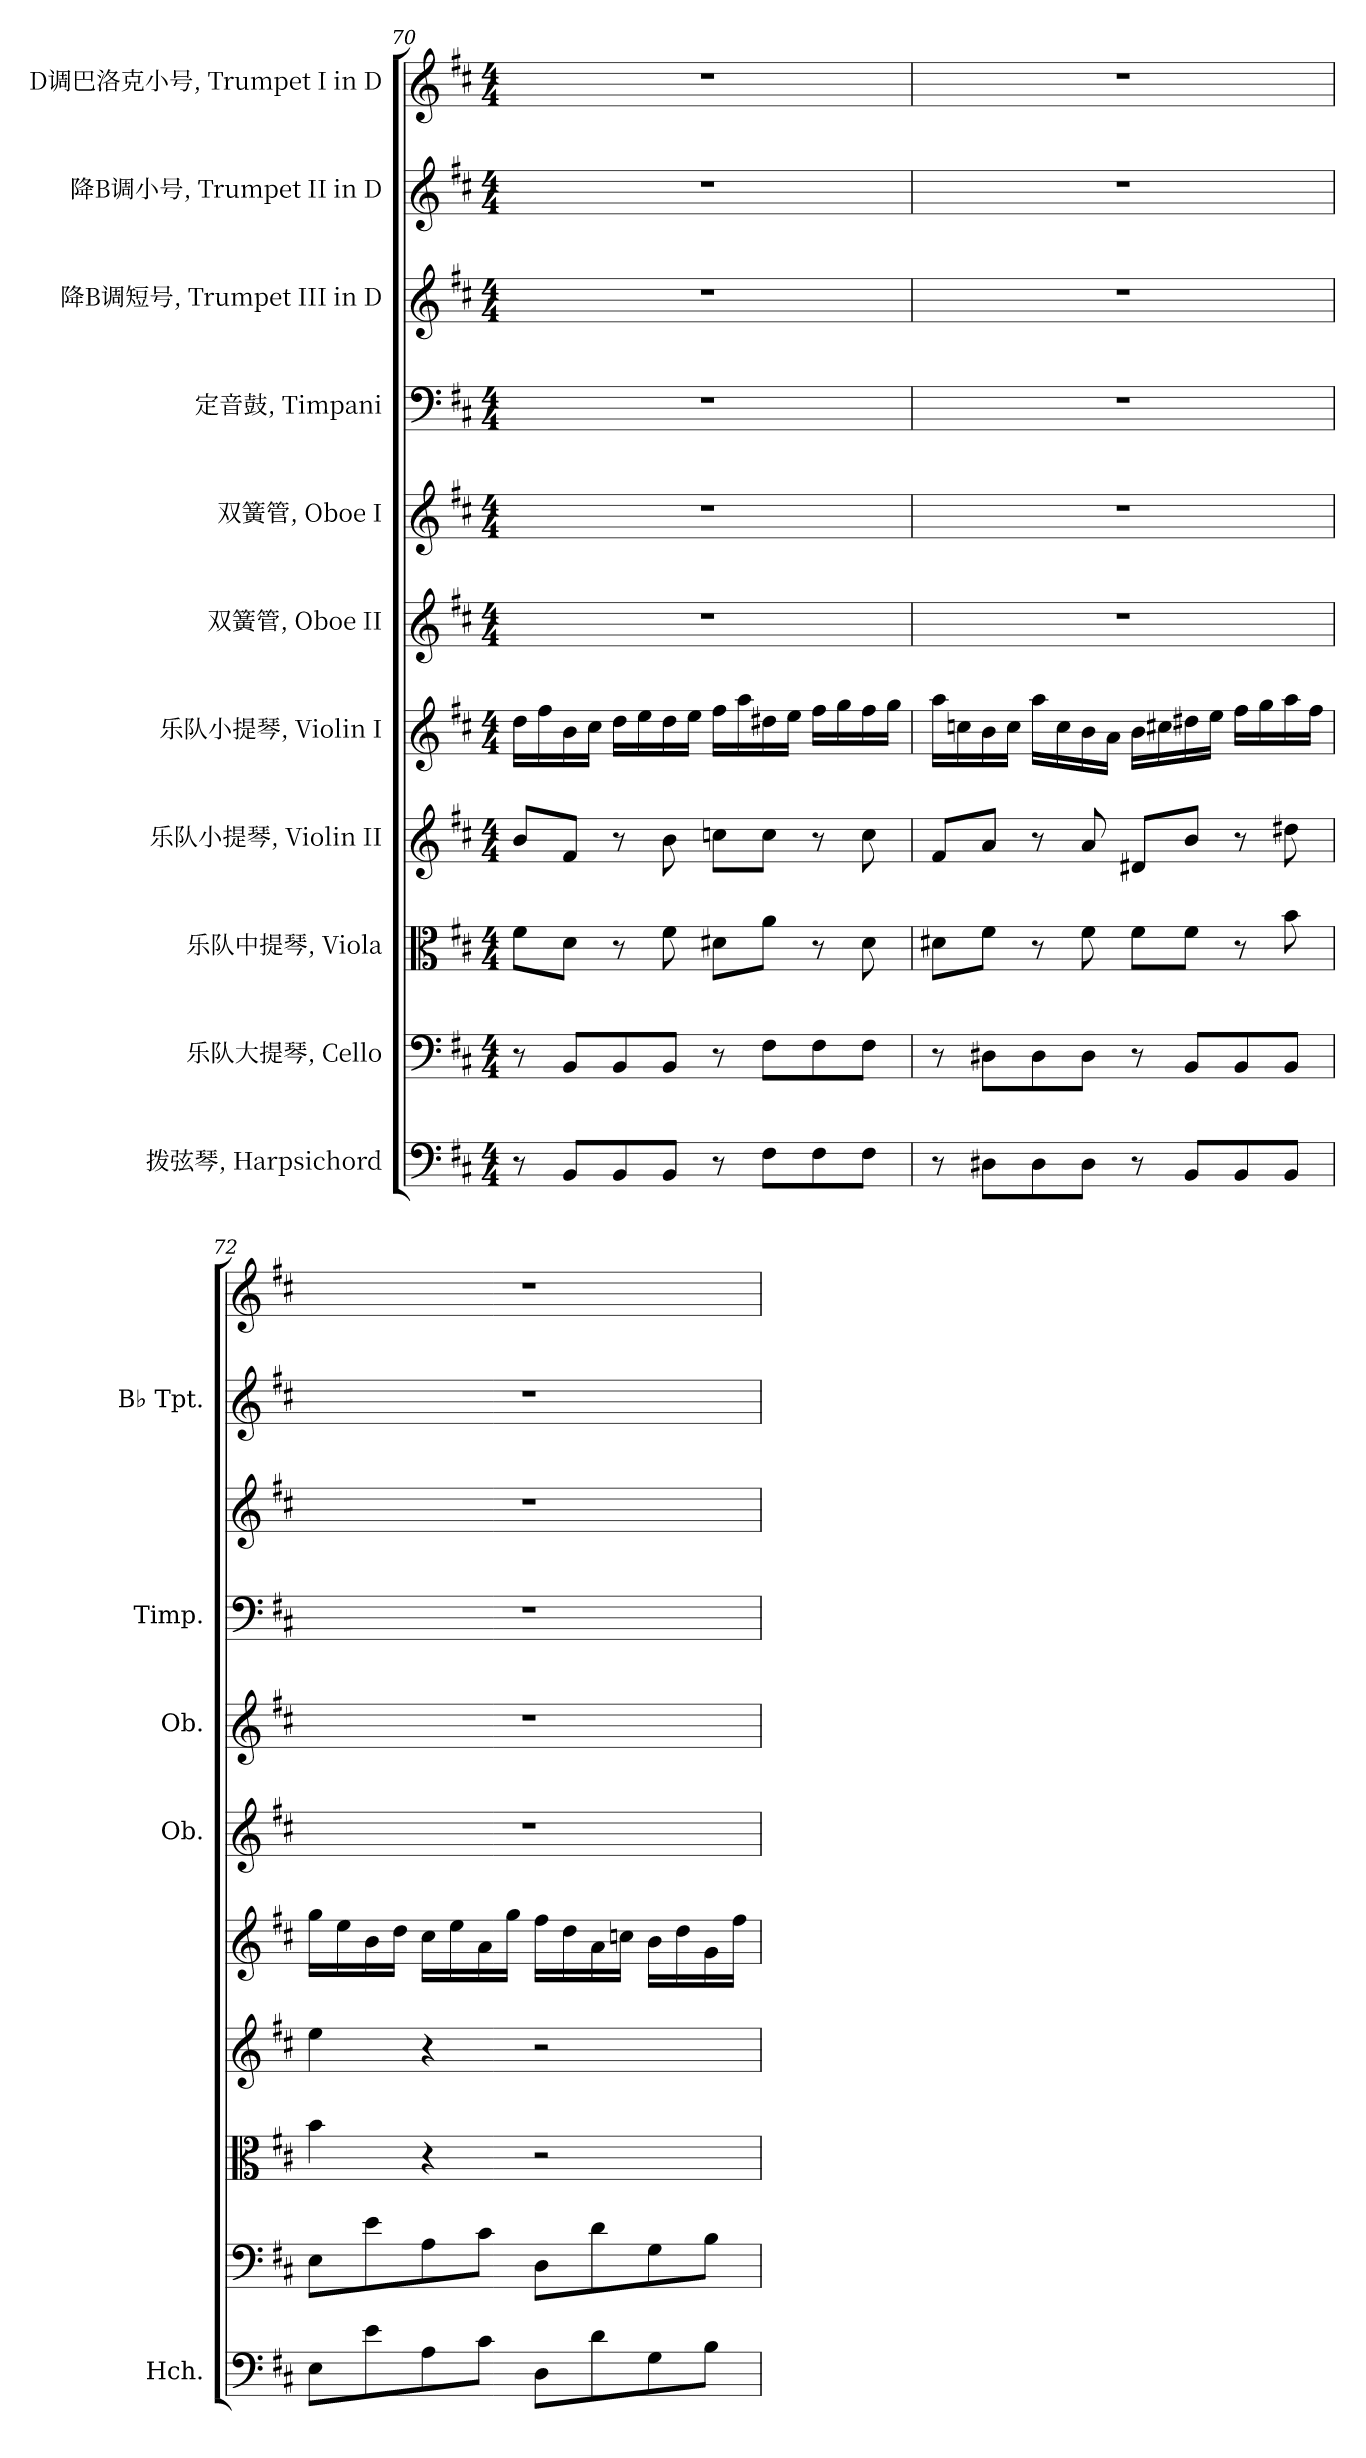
**kern	**kern	**kern	**kern	**kern	**kern	**kern	**kern	**kern	**kern	**kern
*part11	*part10	*part9	*part8	*part7	*part6	*part5	*part4	*part3	*part2	*part1
*staff11	*staff10	*staff9	*staff8	*staff7	*staff6	*staff5	*staff4	*staff3	*staff2	*staff1
*I"拨弦琴, Harpsichord	*I"乐队大提琴, Cello	*I"乐队中提琴, Viola	*I"乐队小提琴, Violin II	*I"乐队小提琴, Violin I	*I"双簧管, Oboe II	*I"双簧管, Oboe I	*I"定音鼓, Timpani	*I"降B调短号, Trumpet III in D	*I"降B调小号, Trumpet II in D	*I"D调巴洛克小号, Trumpet I in D
*I'Hch.	*	*	*	*	*I'Ob.	*I'Ob.	*I'Timp.	*	*I'B♭ Tpt.	*
*clefF4	*clefF4	*clefC3	*clefG2	*clefG2	*clefG2	*clefG2	*clefF4	*clefG2	*clefG2	*clefG2
*	*	*	*	*	*	*	*	*ITrd1c2	*ITrd1c2	*ITrd-1c-2
*k[f#c#]	*k[f#c#]	*k[f#c#]	*k[f#c#]	*k[f#c#]	*k[f#c#]	*k[f#c#]	*k[f#c#]	*k[]	*k[]	*k[f#c#g#d#]
*M4/4	*M4/4	*M4/4	*M4/4	*M4/4	*M4/4	*M4/4	*M4/4	*M4/4	*M4/4	*M4/4
=70	=70	=70	=70	=70	=70	=70	=70	=70	=70	=70
8r	8r	8f#\L	8b/L	16dd\LL	1r	1r	1r	1r	1r	1r
.	.	.	.	16ff#\	.	.	.	.	.	.
8BB/L	8BB/L	8d\J	8f#/J	16b\	.	.	.	.	.	.
.	.	.	.	16cc#\JJ	.	.	.	.	.	.
8BB/	8BB/	8r	8r	16dd\LL	.	.	.	.	.	.
.	.	.	.	16ee\	.	.	.	.	.	.
8BB/J	8BB/J	8f#\	8b\	16dd\	.	.	.	.	.	.
.	.	.	.	16ee\JJ	.	.	.	.	.	.
8r	8r	8d#X\L	8ccn\L	16ff#\LL	.	.	.	.	.	.
.	.	.	.	16aa\	.	.	.	.	.	.
8F#\L	8F#\L	8a\J	8cc\J	16dd#X\	.	.	.	.	.	.
.	.	.	.	16ee\JJ	.	.	.	.	.	.
8F#\	8F#\	8r	8r	16ff#\LL	.	.	.	.	.	.
.	.	.	.	16gg\	.	.	.	.	.	.
8F#\J	8F#\J	8d#\	8cc\	16ff#\	.	.	.	.	.	.
.	.	.	.	16gg\JJ	.	.	.	.	.	.
!!LO:PB:g=z
=71	=71	=71	=71	=71	=71	=71	=71	=71	=71	=71
8r	8r	8d#X\L	8f#/L	16aa\LL	1r	1r	1r	1r	1r	1r
.	.	.	.	16ccn\	.	.	.	.	.	.
8D#X\L	8D#X\L	8f#\J	8a/J	16b\	.	.	.	.	.	.
.	.	.	.	16cc\JJ	.	.	.	.	.	.
8D#\	8D#\	8r	8r	16aa\LL	.	.	.	.	.	.
.	.	.	.	16cc\	.	.	.	.	.	.
8D#\J	8D#\J	8f#\	8a/	16b\	.	.	.	.	.	.
.	.	.	.	16a\JJ	.	.	.	.	.	.
8r	8r	8f#\L	8d#X/L	16b\LL	.	.	.	.	.	.
.	.	.	.	16cc#X\	.	.	.	.	.	.
8BB/L	8BB/L	8f#\J	8b/J	16dd#X\	.	.	.	.	.	.
.	.	.	.	16ee\JJ	.	.	.	.	.	.
8BB/	8BB/	8r	8r	16ff#\LL	.	.	.	.	.	.
.	.	.	.	16gg\	.	.	.	.	.	.
8BB/J	8BB/J	8b\	8dd#X\	16aa\	.	.	.	.	.	.
.	.	.	.	16ff#\JJ	.	.	.	.	.	.
=72	=72	=72	=72	=72	=72	=72	=72	=72	=72	=72
8E\L	8E\L	4b\	4ee\	16gg\LL	1r	1r	1r	1r	1r	1r
.	.	.	.	16ee\	.	.	.	.	.	.
8e\	8e\	.	.	16b\	.	.	.	.	.	.
.	.	.	.	16dd\JJ	.	.	.	.	.	.
8A\	8A\	4r	4r	16cc#\LL	.	.	.	.	.	.
.	.	.	.	16ee\	.	.	.	.	.	.
8c#\J	8c#\J	.	.	16a\	.	.	.	.	.	.
.	.	.	.	16gg\JJ	.	.	.	.	.	.
8D\L	8D\L	2r	2r	16ff#\LL	.	.	.	.	.	.
.	.	.	.	16dd\	.	.	.	.	.	.
8d\	8d\	.	.	16a\	.	.	.	.	.	.
.	.	.	.	16ccn\JJ	.	.	.	.	.	.
8G\	8G\	.	.	16b\LL	.	.	.	.	.	.
.	.	.	.	16dd\	.	.	.	.	.	.
8B\J	8B\J	.	.	16g\	.	.	.	.	.	.
.	.	.	.	16ff#\JJ	.	.	.	.	.	.
=	=	=	=	=	=	=	=	=	=	=
*-	*-	*-	*-	*-	*-	*-	*-	*-	*-	*-
